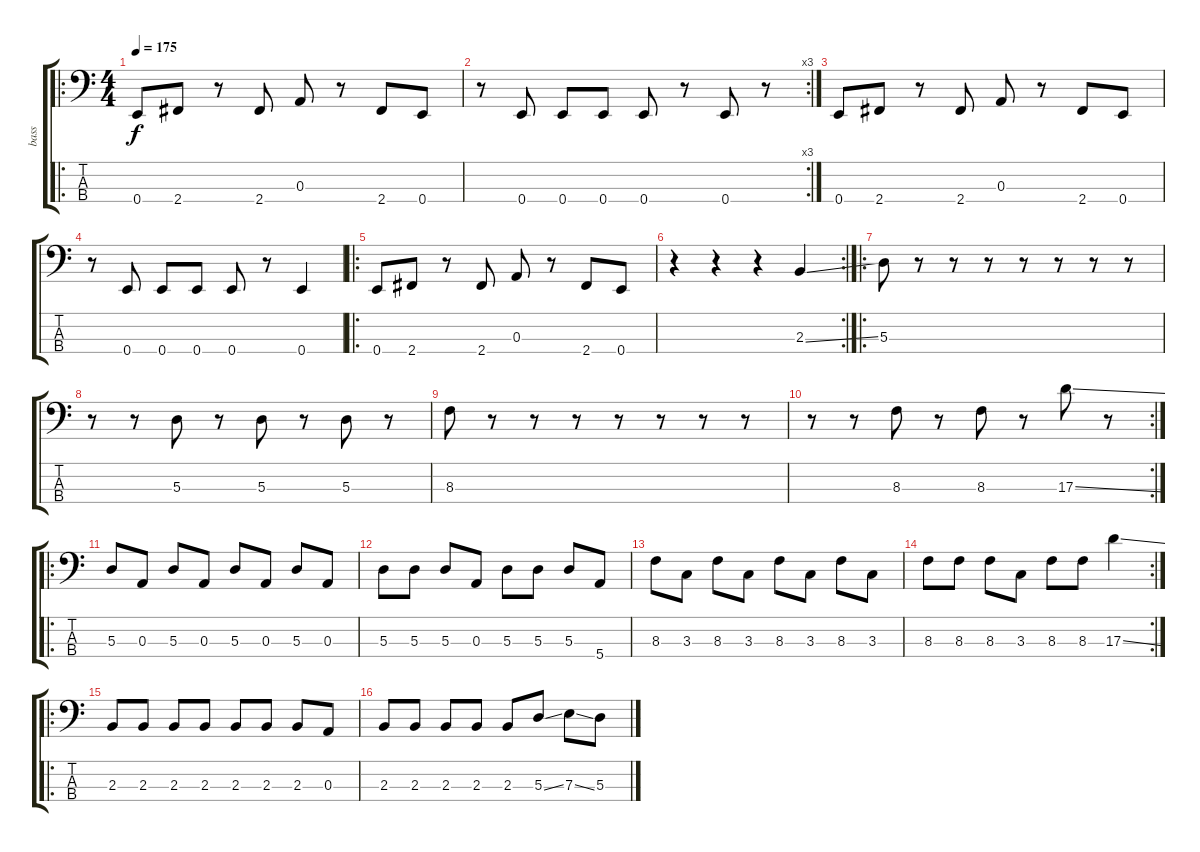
\track ("bass" "bass") {instrument electricbasspick}
\staff {score tabs}
\tuning (G2 D2 A1 E1) {hide}
\ro
\ts (4 4)
\tempo 175
\clef f4
\ks c
0.4.8{dy f volume 16 instrument electricbassfinger} 2.4.8 r.8 2.4.8 0.3.8 r.8 2.4.8 0.4.8 |
\rc 3
r.8 0.4.8 0.4.8 0.4.8 0.4.8 r.8 0.4.8 r.8 |
0.4.8 2.4.8 r.8 2.4.8 0.3.8 r.8 2.4.8 0.4.8 |
r.8 0.4.8 0.4.8 0.4.8 0.4.8 r.8 0.4.4 |
\ro
0.4.8 2.4.8 r.8 2.4.8 0.3.8 r.8 2.4.8 0.4.8 |
\rc 2
r.4 r.4 r.4 2.3{ss}.4 |
\ro
5.3.8 r.8 r.8 r.8 r.8 r.8 r.8 r.8 |
r.8 r.8 5.3.8 r.8 5.3.8 r.8 5.3.8 r.8 |
8.3.8 r.8 r.8 r.8 r.8 r.8 r.8 r.8 |
\rc 2
r.8 r.8 8.3.8 r.8 8.3.8 r.8 17.3{ss}.8 r.8 |
\ro
5.3.8 0.3.8 5.3.8 0.3.8 5.3.8 0.3.8 5.3.8 0.3.8 |
5.3.8 5.3.8 5.3.8 0.3.8 5.3.8 5.3.8 5.3.8 5.4.8 |
8.3.8 3.3.8 8.3.8 3.3.8 8.3.8 3.3.8 8.3.8 3.3.8 |
\rc 2
8.3.8 8.3.8 8.3.8 3.3.8 8.3.8 8.3.8 17.3{ss}.4 |
\ro
2.3.8 2.3.8 2.3.8 2.3.8 2.3.8 2.3.8 2.3.8 0.3.8 |
2.3.8 2.3.8 2.3.8 2.3.8 2.3.8 5.3{ss}.8 7.3{ss}.8 5.3.8
